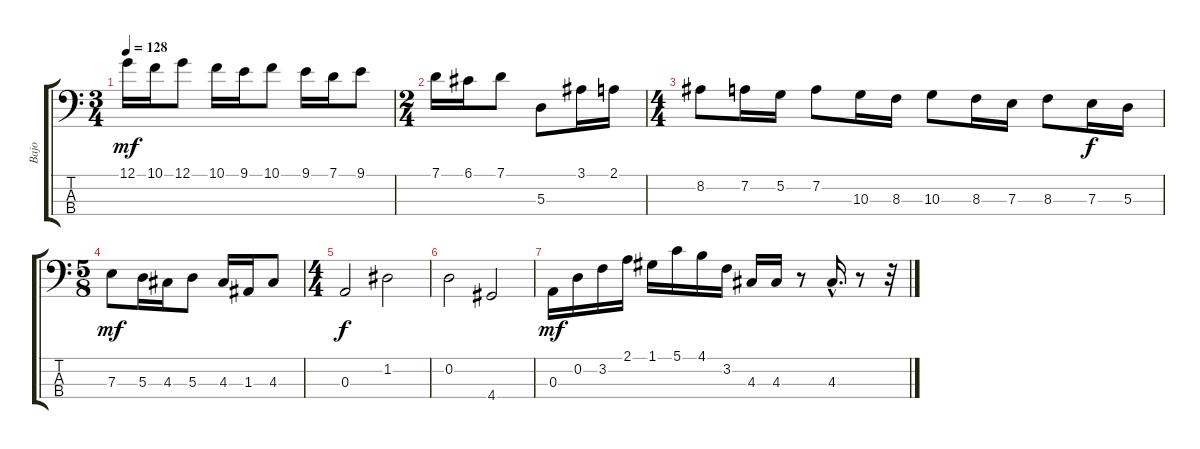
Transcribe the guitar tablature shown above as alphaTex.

\track ("Bajo" "Bajo") {instrument electricbassfinger}
\staff {score tabs}
\tuning (G2 D2 A1 E1) {hide}
\ts (3 4)
\tempo 128
\clef f4
\ks c
12.1.16{dy mf} 10.1.16 12.1.8 10.1.16 9.1.16 10.1.8 9.1.16 7.1.16 9.1.8 |
\ts (2 4)
7.1.16 6.1.16 7.1.8 5.3.8 3.1.16 2.1.16 |
\ts (4 4)
8.2.8 7.2.16 5.2.16 7.2.8 10.3.16 8.3.16 10.3.8 8.3.16 7.3.16 8.3.8 7.3.16{dy f} 5.3.16 |
\ts (5 8)
7.3.8{dy mf} 5.3.16 4.3.16 5.3.8 4.3.16 1.3.16 4.3.8 |
\ts (4 4)
0.3.2{dy f} 1.2.2 |
0.2.2 4.4.2 |
0.3.16{dy mf} 0.2.16 3.2.16 2.1.16 1.1.16 5.1.16 4.1.16 3.2.16 4.3.16 4.3.16 r.8 4.3{hac}.16{d} r.8 r.32
